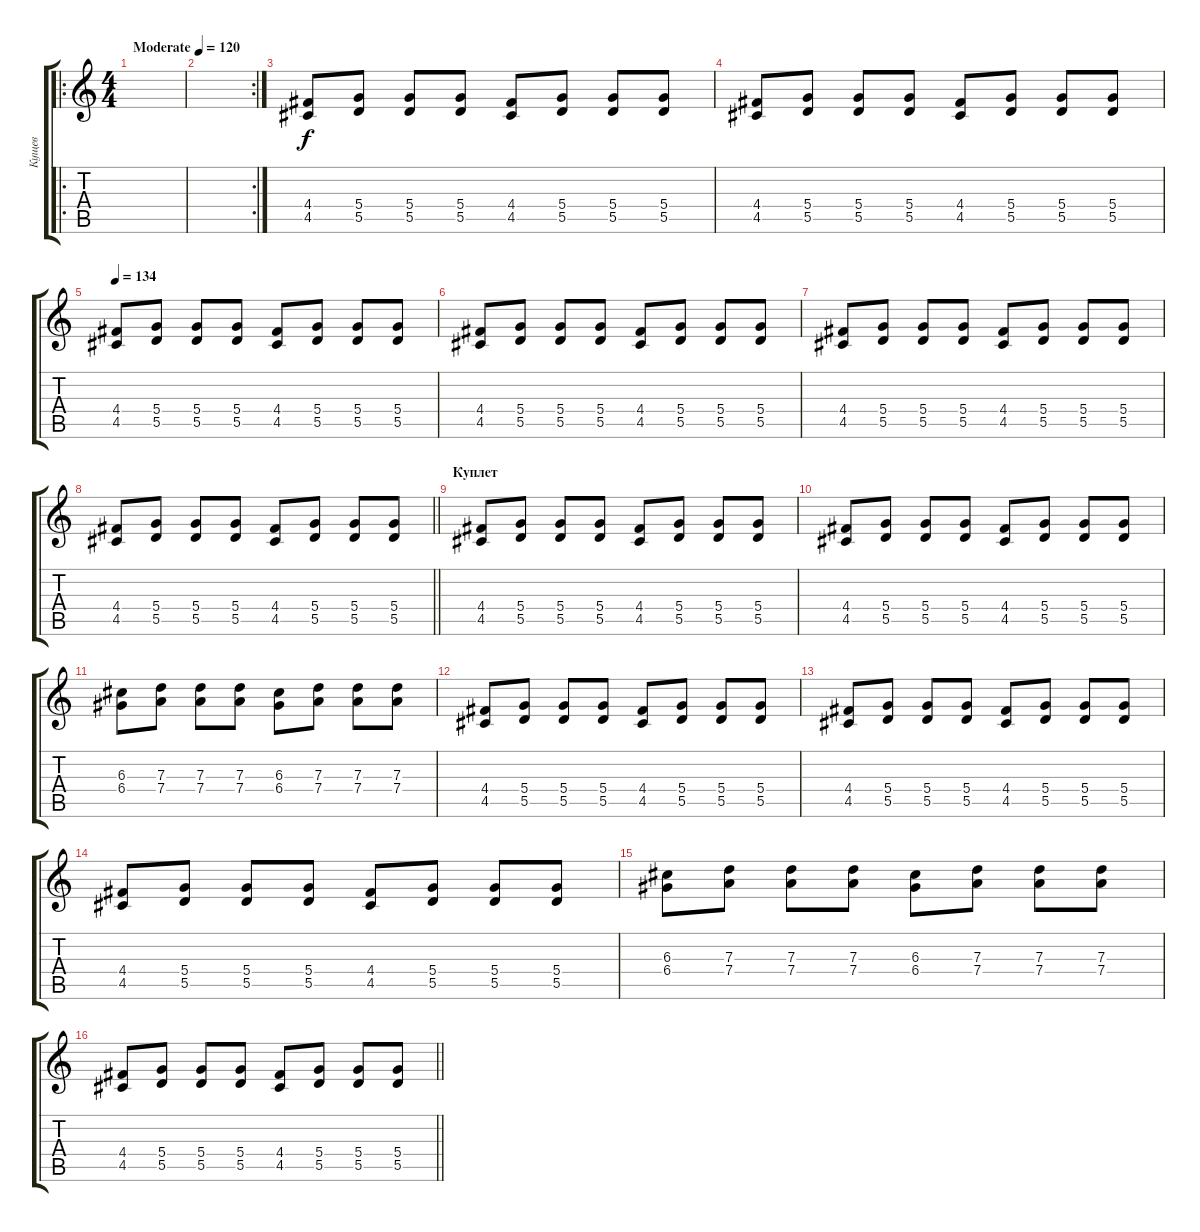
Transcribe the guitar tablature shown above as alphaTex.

\track ("Кущев" "Кущев") {instrument distortionguitar}
\staff {score tabs}
\tuning (E4 B3 G3 D3 A2 E2) {hide}
\ro
\ts (4 4)
\tempo (120 "Moderate")
\tempo 133
\tempo (120 "Moderate")
\clef g2
\ks c
|
\rc 2
|
(4.4 4.5).8 (5.4 5.5).8 (5.4 5.5).8 (5.4 5.5).8 (4.4 4.5).8 (5.4 5.5).8 (5.4 5.5).8 (5.4 5.5).8 |
(4.4 4.5).8 (5.4 5.5).8 (5.4 5.5).8 (5.4 5.5).8 (4.4 4.5).8 (5.4 5.5).8 (5.4 5.5).8 (5.4 5.5).8 |
\tempo 134
(4.4 4.5).8 (5.4 5.5).8 (5.4 5.5).8 (5.4 5.5).8 (4.4 4.5).8 (5.4 5.5).8 (5.4 5.5).8 (5.4 5.5).8 |
(4.4 4.5).8 (5.4 5.5).8 (5.4 5.5).8 (5.4 5.5).8 (4.4 4.5).8 (5.4 5.5).8 (5.4 5.5).8 (5.4 5.5).8 |
(4.4 4.5).8 (5.4 5.5).8 (5.4 5.5).8 (5.4 5.5).8 (4.4 4.5).8 (5.4 5.5).8 (5.4 5.5).8 (5.4 5.5).8 |
\barLineRight lightlight
(4.4 4.5).8 (5.4 5.5).8 (5.4 5.5).8 (5.4 5.5).8 (4.4 4.5).8 (5.4 5.5).8 (5.4 5.5).8 (5.4 5.5).8 |
\section ("" "Куплет")
(4.4 4.5).8 (5.4 5.5).8 (5.4 5.5).8 (5.4 5.5).8 (4.4 4.5).8 (5.4 5.5).8 (5.4 5.5).8 (5.4 5.5).8 |
(4.4 4.5).8 (5.4 5.5).8 (5.4 5.5).8 (5.4 5.5).8 (4.4 4.5).8 (5.4 5.5).8 (5.4 5.5).8 (5.4 5.5).8 |
(6.3 6.4).8 (7.3 7.4).8 (7.3 7.4).8 (7.3 7.4).8 (6.3 6.4).8 (7.3 7.4).8 (7.3 7.4).8 (7.3 7.4).8 |
(4.4 4.5).8 (5.4 5.5).8 (5.4 5.5).8 (5.4 5.5).8 (4.4 4.5).8 (5.4 5.5).8 (5.4 5.5).8 (5.4 5.5).8 |
(4.4 4.5).8 (5.4 5.5).8 (5.4 5.5).8 (5.4 5.5).8 (4.4 4.5).8 (5.4 5.5).8 (5.4 5.5).8 (5.4 5.5).8 |
(4.4 4.5).8 (5.4 5.5).8 (5.4 5.5).8 (5.4 5.5).8 (4.4 4.5).8 (5.4 5.5).8 (5.4 5.5).8 (5.4 5.5).8 |
(6.3 6.4).8 (7.3 7.4).8 (7.3 7.4).8 (7.3 7.4).8 (6.3 6.4).8 (7.3 7.4).8 (7.3 7.4).8 (7.3 7.4).8 |
\barLineRight lightlight
(4.4 4.5).8 (5.4 5.5).8 (5.4 5.5).8 (5.4 5.5).8 (4.4 4.5).8 (5.4 5.5).8 (5.4 5.5).8 (5.4 5.5).8
